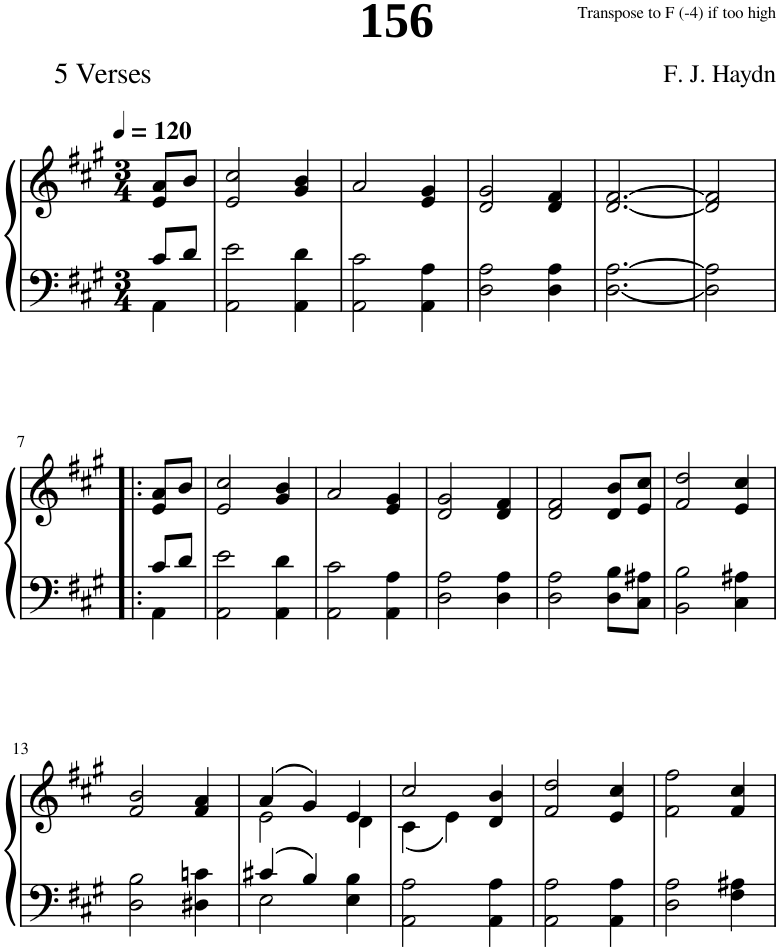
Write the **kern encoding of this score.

**kern	**kern
*part1	*part1
*staff2	*staff1
*I"Piano	*
*I'Pno.	*
*clefF4	*clefG2
*k[f#c#g#]	*k[f#c#g#]
*M3/4	*M3/4
*MM120	*MM120
=1	=1
*^	*
8c#/L	4AA\	8e/ 8a/L
8d/J	.	8b/J
*v	*v	*
=2	=2
2AA\ 2e\	2e/ 2cc#/
4AA\ 4d\	4g#/ 4b/
=3	=3
2AA\ 2c#\	2a/
4AA\ 4A\	4e/ 4g#/
=4	=4
2D\ 2A\	2d/ 2g#/
4D\ 4A\	4d/ 4f#/
=5	=5
[2.D\ [2.A\	[2.d/ [2.f#/
=6	=6
2D\] 2A\]	2d/] 2f#/]
!!LO:LB:g=z
=7!|:	=7!|:
*^	*
8c#/L	4AA\	8e/ 8a/L
8d/J	.	8b/J
*v	*v	*
=8	=8
2AA\ 2e\	2e/ 2cc#/
4AA\ 4d\	4g#/ 4b/
=9	=9
2AA\ 2c#\	2a/
4AA\ 4A\	4e/ 4g#/
=10	=10
2D\ 2A\	2d/ 2g#/
4D\ 4A\	4d/ 4f#/
=11	=11
2D\ 2A\	2d/ 2f#/
8D\ 8B\L	8d/ 8b/L
8C#\ 8A#X\J	8e/ 8cc#/J
=12	=12
2BB\ 2B\	2f#/ 2dd/
4C#\ 4A#X\	4e/ 4cc#/
!!LO:LB:g=z
=13	=13
2D\ 2B\	2f#/ 2b/
4D#X\ 4cn\	4f#/ 4a/
=14	=14
*^	*^
4c#X/	2E\	(4a/	2e\
4B/	.	4g#/)	.
4ryy	4E\ 4B\	4e/	4d\
*v	*v	*	*
=15	=15	=15
2AA\ 2A\	2cc#/	(4c#\
.	.	4e\)
4AA\ 4A\	4d/ 4b/	4ryy
*	*v	*v
=16	=16
2AA\ 2A\	2f#/ 2dd/
4AA\ 4A\	4e/ 4cc#/
=17	=17
2D\ 2A\	2f#\ 2ff#\
4F#\ 4A#X\	4f#/ 4cc#/
=	=
*-	*-
